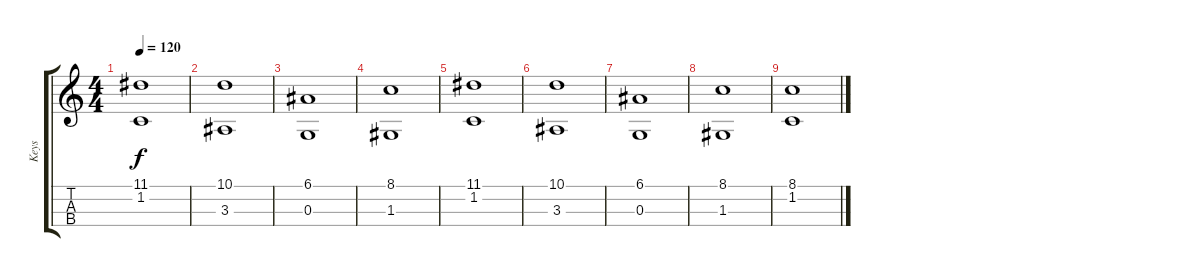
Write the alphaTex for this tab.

\track ("Keys" "Keys") {instrument pad4choir}
\staff {score tabs}
\tuning (E4 B3 G3 D3) {hide}
\ts (4 4)
\tempo 120
\clef g2
\ks c
(11.1 1.2).1{dy f} |
(10.1 3.3).1 |
(6.1 0.3).1 |
(8.1 1.3).1 |
(11.1 1.2).1 |
(10.1 3.3).1 |
(6.1 0.3).1 |
(8.1 1.3).1 |
(8.1 1.2).1
